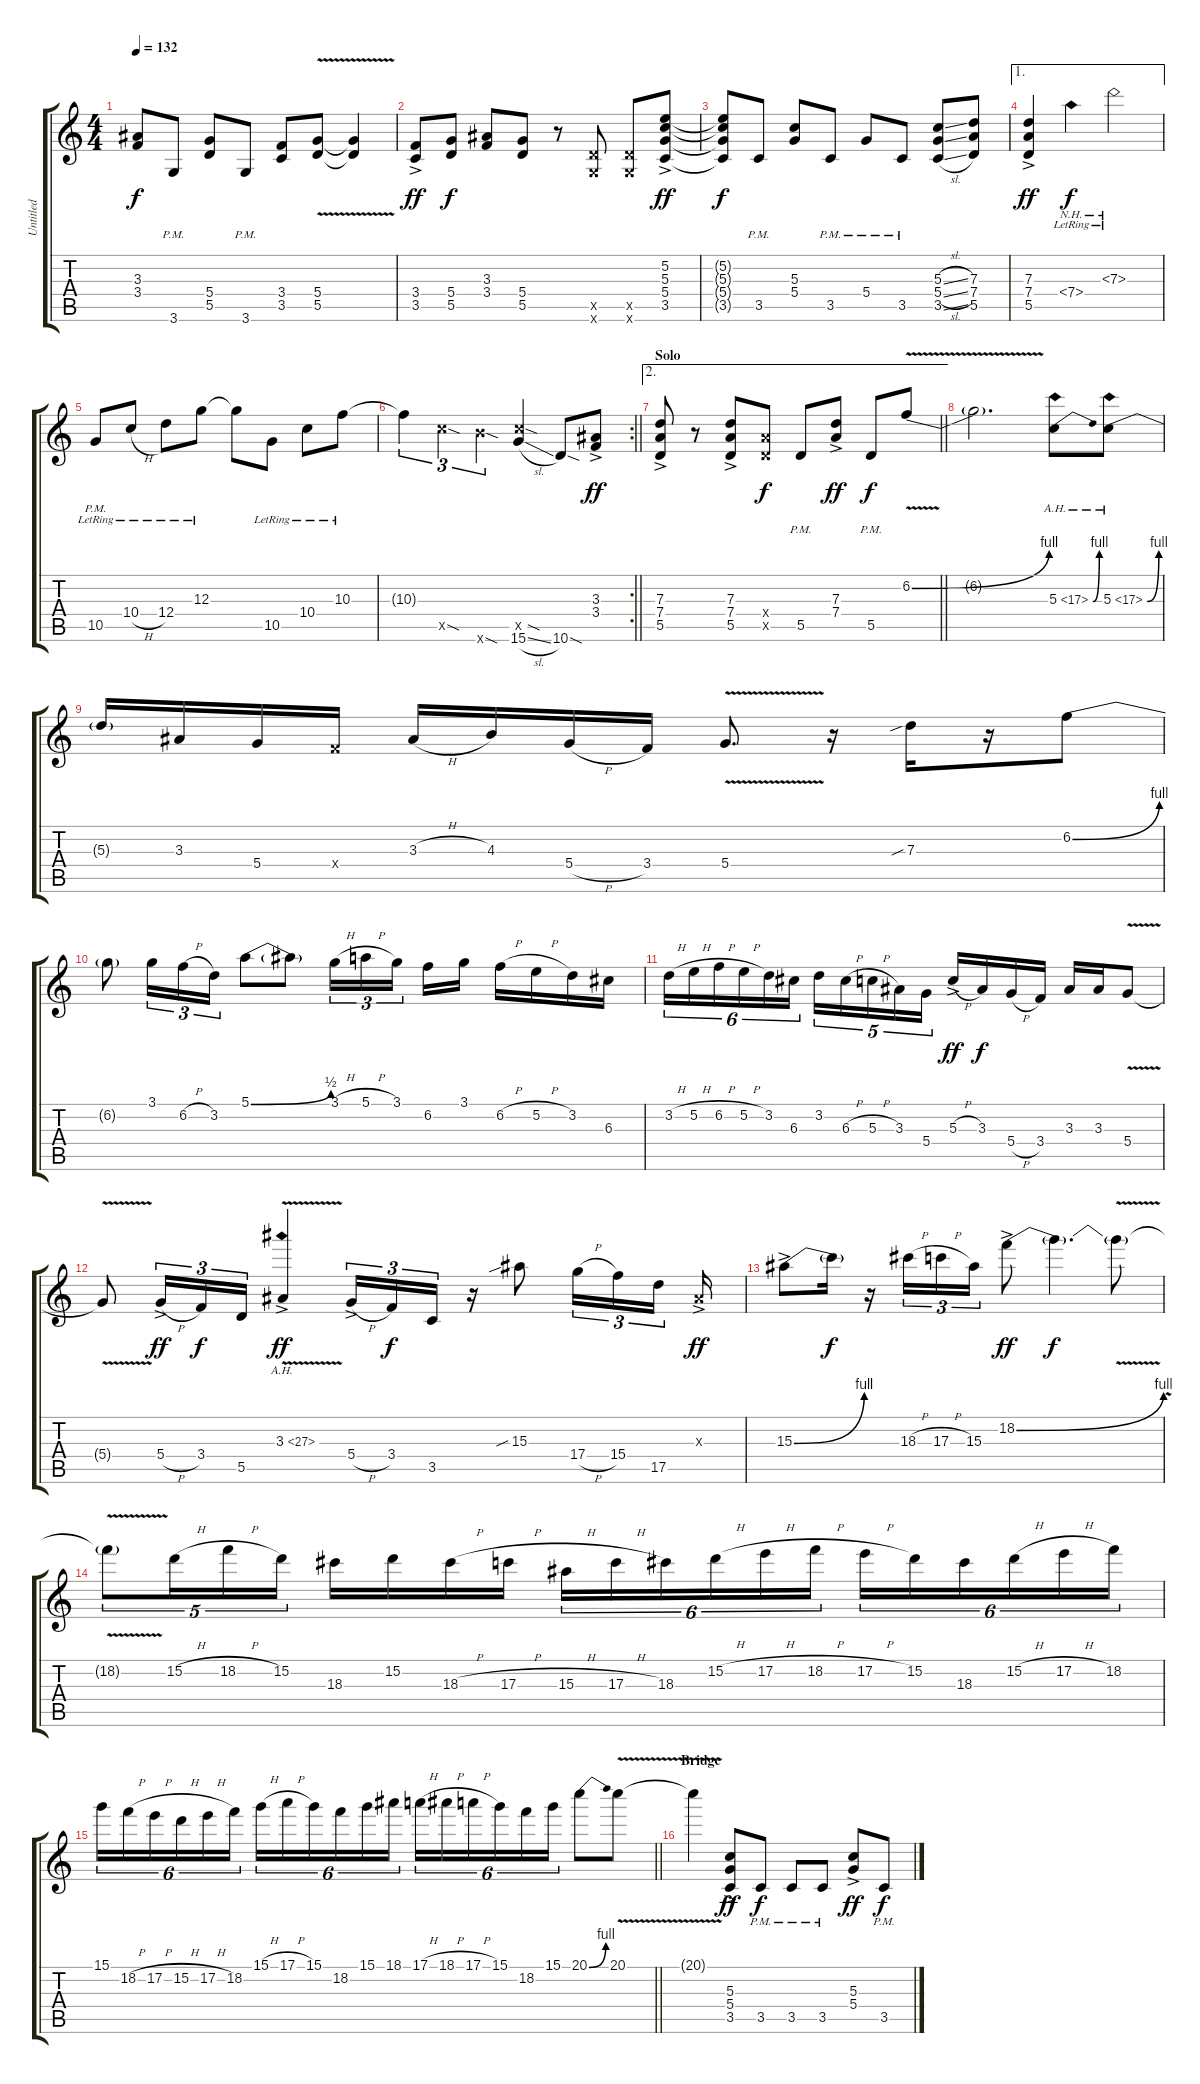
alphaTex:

\track ("Untitled" "Untitled") {instrument overdrivenguitar}
\staff {score tabs}
\tuning (E4 B3 G3 D3 A2 E2) {hide}
\ts (4 4)
\tempo 132
\clef g2
\ks c
(3.3{t} 3.4{t}).8{dy f} 3.6{pm}.8 (5.4 5.5).8 3.6{pm}.8 (3.4 3.5).8 (5.4{v} 5.5{v}).8 (5.4{v t} 5.5{v t}).4 |
(3.4{ac} 3.5{ac}).8{dy ff} (5.4 5.5).8{dy f} (3.3 3.4).8 (5.4 5.5).8 r.8 (5.5{x} 3.6{x}).8 (5.5{x} 3.6{x}).8 (5.2{ac} 5.3{ac} 5.4{ac} 3.5{ac}).8{dy ff} |
(5.2{t} 5.3{t} 5.4{t} 3.5{t}).8{dy f} 3.5{pm}.8 (5.3 5.4).8 3.5{pm}.8 5.4{pm}.8 3.5{pm}.8 (5.3{sl} 5.4{sl} 3.5{sl}).8 (7.3 7.4 5.5).8 |
\ae 1
(7.3{ac} 7.4{ac} 5.5{ac}).4{dy ff} 7.4{nh lr}.4{dy f} 7.3{nh lr}.2 |
10.5{pm lr}.8 10.4{h lr}.8 12.4{lr}.8 12.3{lr}.8 12.3{t}.8 10.5{lr}.8 10.4{lr}.8 10.3{lr}.8 |
\rc 2
\barLineRight lightlight
10.3{t}.4{tu (3 2)} 15.5{sod x}.4{tu (3 2)} 19.6{sod x}.4{tu (3 2)} (15.5{sod x} 15.6{sl}).4 10.6{sod}.8 (3.3{ac} 3.4{ac}).8{dy ff} |
\ae 2
\section ("" "Solo")
\barLineRight lightlight
(7.3{ac} 7.4{ac} 5.5{ac}).8 r.8 (7.3{ac} 7.4{ac} 5.5{ac}).8 (7.4{x} 5.5{x}).8{dy f} 5.5{pm}.8 (7.3{ac} 7.4{ac}).8{dy ff} 5.5{pm}.8{dy f} 6.2{be (bend 0 0 60 4) v}.8 |
6.2{t}.2{d} 5.3{be (bend 0 0 60 4) ah 12}.8 5.3{be (bend 0 0 60 4) ah 12}.8 |
5.3{t}.16 3.3.16 5.4.16 3.4{x}.16 3.3{h}.16 4.3.16 5.4{h}.16 3.4.16 5.4{v}.8{d} r.16 7.3{sib}.16 r.16 6.2{be (bend 0 0 60 4)}.8 |
6.2{t}.8 3.1.16{tu (3 2)} 6.2{h}.16{tu (3 2)} 3.2.16{tu (3 2)} 5.1{be (bend 0 0 60 2)}.8 5.1{t}.8 3.1{h}.16{tu (3 2)} 5.1{h}.16{tu (3 2)} 3.1.16{tu (3 2) beam splitsecondary} 6.2.16 3.1.16 6.2{h}.16 5.2{h}.16 3.2.16 6.3.16 |
3.2{h}.16{tu (6 4)} 5.2{h}.16{tu (6 4)} 6.2{h}.16{tu (6 4)} 5.2{h}.16{tu (6 4)} 3.2.16{tu (6 4)} 6.3.16{tu (6 4)} 3.2.16{tu (5 4)} 6.3{h}.16{tu (5 4)} 5.3{h}.16{tu (5 4)} 3.3.16{tu (5 4)} 5.4.16{tu (5 4)} 5.3{h ac}.16{dy ff} 3.3.16{dy f} 5.4{h}.16 3.4.16 3.3.16 3.3.16 5.4{v}.8 |
5.4{t}.8 5.4{h ac}.16{tu (3 2) dy ff} 3.4.16{tu (3 2) dy f} 5.5.16{tu (3 2)} 3.3{ah 24 v ac}.4{dy ff} 5.4{h ac}.16{tu (3 2)} 3.4.16{tu (3 2) dy f} 3.5.16{tu (3 2)} r.16 15.3{sib}.8 17.4{h}.16{tu (3 2)} 15.4.16{tu (3 2)} 17.5.16{tu (3 2) beam splitsecondary} 3.3{ac x}.16{dy ff} |
15.3{be (bend 0 0 60 4) ac}.8 15.3{t}.16{dy f} r.16 18.3{h}.16{tu (3 2)} 17.3{h}.16{tu (3 2)} 15.3.16{tu (3 2)} 18.2{be (bend 0 0 60 4) ac}.8{dy ff} 18.2{t}.4{d dy f} 18.2{v t}.8 |
18.2{t}.8{tu (5 4)} 15.2{h}.16{tu (5 4)} 18.2{h}.16{tu (5 4)} 15.2.16{tu (5 4)} 18.3.16 15.2.16 18.3{h}.16 17.3{h}.16 15.3{h}.16{tu (6 4)} 17.3{h}.16{tu (6 4)} 18.3.16{tu (6 4)} 15.2{h}.16{tu (6 4)} 17.2{h}.16{tu (6 4)} 18.2{h}.16{tu (6 4)} 17.2{h}.16{tu (6 4)} 15.2.16{tu (6 4)} 18.3.16{tu (6 4)} 15.2{h}.16{tu (6 4)} 17.2{h}.16{tu (6 4)} 18.2.16{tu (6 4)} |
\barLineRight lightlight
15.1.16{tu (6 4)} 18.2{h}.16{tu (6 4)} 17.2{h}.16{tu (6 4)} 15.2{h}.16{tu (6 4)} 17.2{h}.16{tu (6 4)} 18.2.16{tu (6 4)} 15.1{h}.16{tu (6 4)} 17.1{h}.16{tu (6 4)} 15.1.16{tu (6 4)} 18.2.16{tu (6 4)} 15.1.16{tu (6 4)} 18.1.16{tu (6 4)} 17.1{h}.16{tu (6 4)} 18.1{h}.16{tu (6 4)} 17.1{h}.16{tu (6 4)} 15.1.16{tu (6 4)} 18.2.16{tu (6 4)} 15.1.16{tu (6 4)} 20.1{be (bend 0 0 60 4)}.8 20.1{v}.8 |
\section ("" "Bridge")
20.1{t}.4 (5.3{ac} 5.4{ac} 3.5{ac}).8{dy ff} 3.5{pm}.8{dy f} 3.5{pm}.8 3.5{pm}.8 (5.3{ac} 5.4{ac}).8{dy ff} 3.5{pm}.8{dy f}
